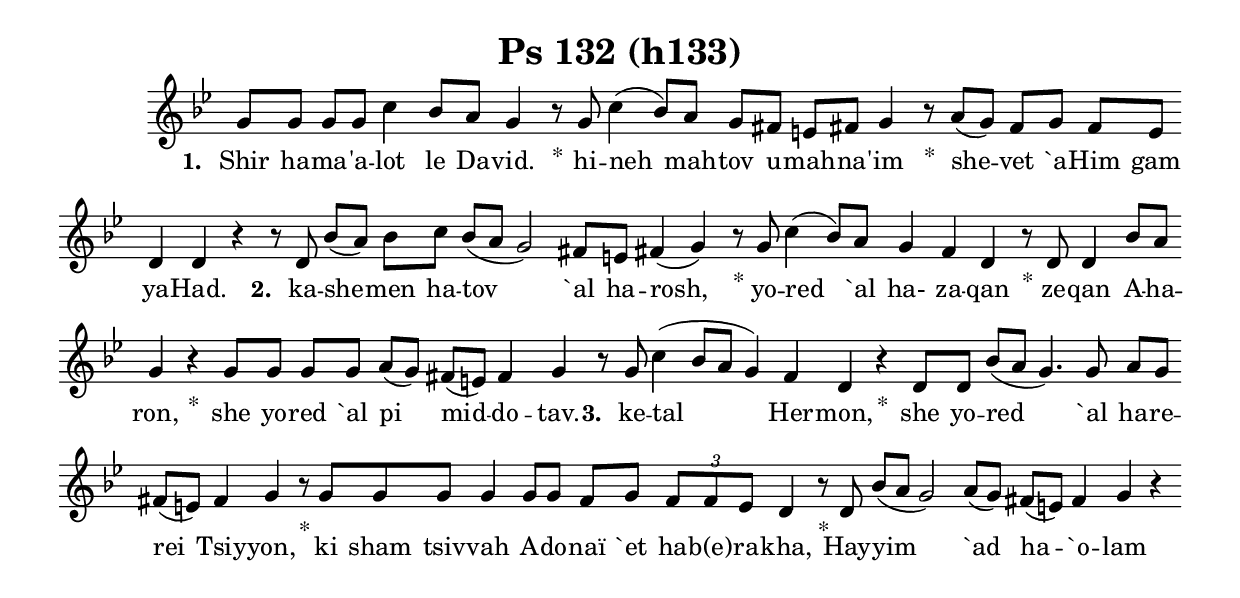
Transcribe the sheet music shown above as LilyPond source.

\version "2.12.3"
\header {
title = "Ps 132 (h133)"}
\include "italiano.ly"
\layout {
  \context {
    \Score
    \remove "Bar_number_engraver"
  }
}

paroles = \lyricmode {
	\set stanza = #"1. "
	Shir ha -- ma -- 'a -- lot le Da -- vid.
	hi -- neh mah -- tov u -- mah -- na -- 'im
	she -- vet `a -- Him gam ya -- Had.
	

	\set stanza = #"2. "
	ka -- she -- men ha -- tov `al ha -- rosh,
	yo -- red `al ha- za -- qan
	ze -- qan A -- ha -- ron,
	she yo -- red `al pi mid -- do -- tav.
	
	\set stanza = #"3. "
	ke -- tal Her -- mon,
	she yo -- red `al ha -- re -- rei Tsiy -- yon,
	ki sham tsiv -- vah A -- do -- naï `et ha -- b(e) -- ra -- kha,
	Hay -- yim `ad ha -- `o -- lam
}

M = \relative do'' { 	
	\time 3/4
	\override Staff.TimeSignature #'stencil = ##f
	\override Staff.BarLine #'stencil = ##f
	\key sol \minor
	sol8 [sol] sol [sol]\bar "" do4 sib8 [la]\bar "" sol4 
	\once \override TextScript #'Y-offset = #-5 r8-\markup  "*"\bar ""
	sol8\bar "" do4 (sib8) [la]\bar "" sol [fad] mi [fad]\bar "" sol4
	\once \override TextScript #'Y-offset = #-5 r8-\markup  "*"  
	la8 [(sol)] fa [sol] fa [mib]\bar "" re4 re r4 r8
	re\noBeam \bar "" sib' [(la)] sib [do]\bar "" sib [(la] sol2) 
	fad8 [mi]\bar "" fad4 (sol)
	\once \override TextScript #'Y-offset = #-5 r8-\markup  "*"  
	sol\bar "" do4 (sib8) [la]\bar "" sol4 fa re
	\once \override TextScript #'Y-offset = #-5 r8-\markup  "*"  
	re\bar "" re4 sib'8 [la]\bar "" sol4
	\once \override TextScript #'Y-offset = #-5 r4-\markup  "*"  
	sol8 [sol]\bar "" sol [sol] la [(sol)]\bar "" fad [(mi)] 
	fad4\bar "" sol r8
	sol\bar "" do4 (sib8 [la]\bar "" sol4) fa\bar "" re
	\once \override TextScript #'Y-offset = #-5 r4-\markup  "*"  
	re8 [re]\bar "" sib' [(la] sol4.) sol8\noBeam la [sol]\bar ""
	fad [(mi)] fad4\bar "" sol
	\once \override TextScript #'Y-offset = #-5 r8-\markup  "*"  
	sol [sol sol]\bar "" sol4 sol8 [sol]\bar "" fa 
	[sol] \times 2/3 { fa fa mib } re4
	\once \override TextScript #'Y-offset = #-5 r8-\markup  "*"  
	re\noBeam \bar "" sib'[(la] sol2) la8 [(sol)]\bar "" fad [(mi)]
	fad4\bar "" sol r4
	
	
}

\score {
	<<
	\new Voice  =  M \M
	\new Lyrics  \lyricsto M  \paroles
>>

\midi {
	}
  \layout {
    \context {
      \Lyrics
      \override LyricSpace #'minimum-distance = #1.0
    }
  }
  }
